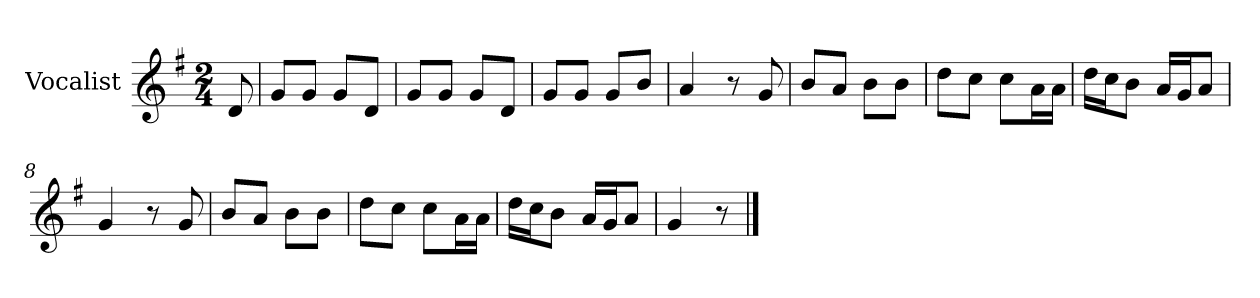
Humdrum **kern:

**kern
*part1
*staff1
*I"Vocalist
*k[f#]
*G:
*M2/4
=
8d
=1
8gL
8gJ
8gL
8dJ
=2
8gL
8gJ
8gL
8dJ
=3
8gL
8gJ
8gL
8bJ
=4
4a
8r
8g
=5
8bL
8aJ
8bL
8bJ
=6
8ddL
8ccJ
8ccL
16aL
16aJJ
=7
16ddLL
16ccJ
8bJ
16aLL
16gJ
8aJ
=8
4g
8r
8g
=9
8bL
8aJ
8bL
8bJ
=10
8ddL
8ccJ
8ccL
16aL
16aJJ
=11
16ddLL
16ccJ
8bJ
16aLL
16gJ
8aJ
=12
4g
8r
==
*-
